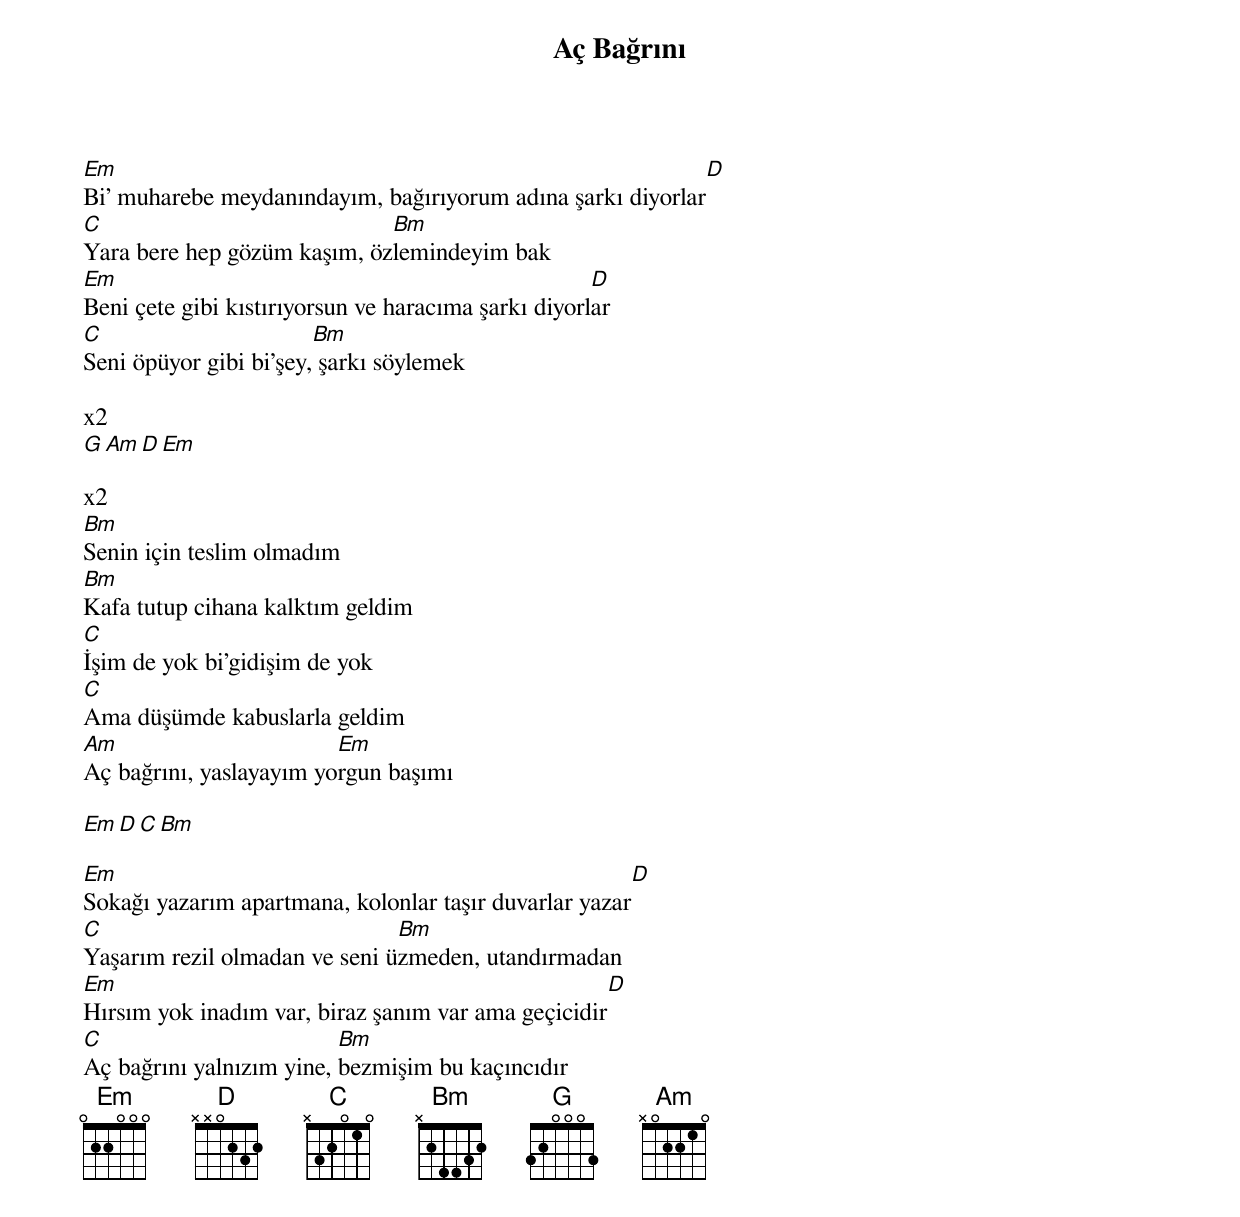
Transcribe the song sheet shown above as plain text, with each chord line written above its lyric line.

{title: Aç Bağrını}
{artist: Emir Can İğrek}

Em                                                             D
Bi’ muharebe meydanındayım, bağırıyorum adına şarkı diyorlar
C                            Bm
Yara bere hep gözüm kaşım, özlemindeyim bak
Em                                                   D
Beni çete gibi kıstırıyorsun ve haracıma şarkı diyorlar
C                       Bm
Seni öpüyor gibi bi’şey, şarkı söylemek

x2
G Am  D Em

x2
Bm
Senin için teslim olmadım
Bm
Kafa tutup cihana kalktım geldim
C
İşim de yok bi’gidişim de yok
C
Ama düşümde kabuslarla geldim
Am                       Em
Aç bağrını, yaslayayım yorgun başımı

Em D C  Bm

Em                                                       D
Sokağı yazarım apartmana, kolonlar taşır duvarlar yazar
C                              Bm
Yaşarım rezil olmadan ve seni üzmeden, utandırmadan
Em                                                  D
Hırsım yok inadım var, biraz şanım var ama geçicidir
C                         Bm
Aç bağrını yalnızım yine, bezmişim bu kaçıncıdır
